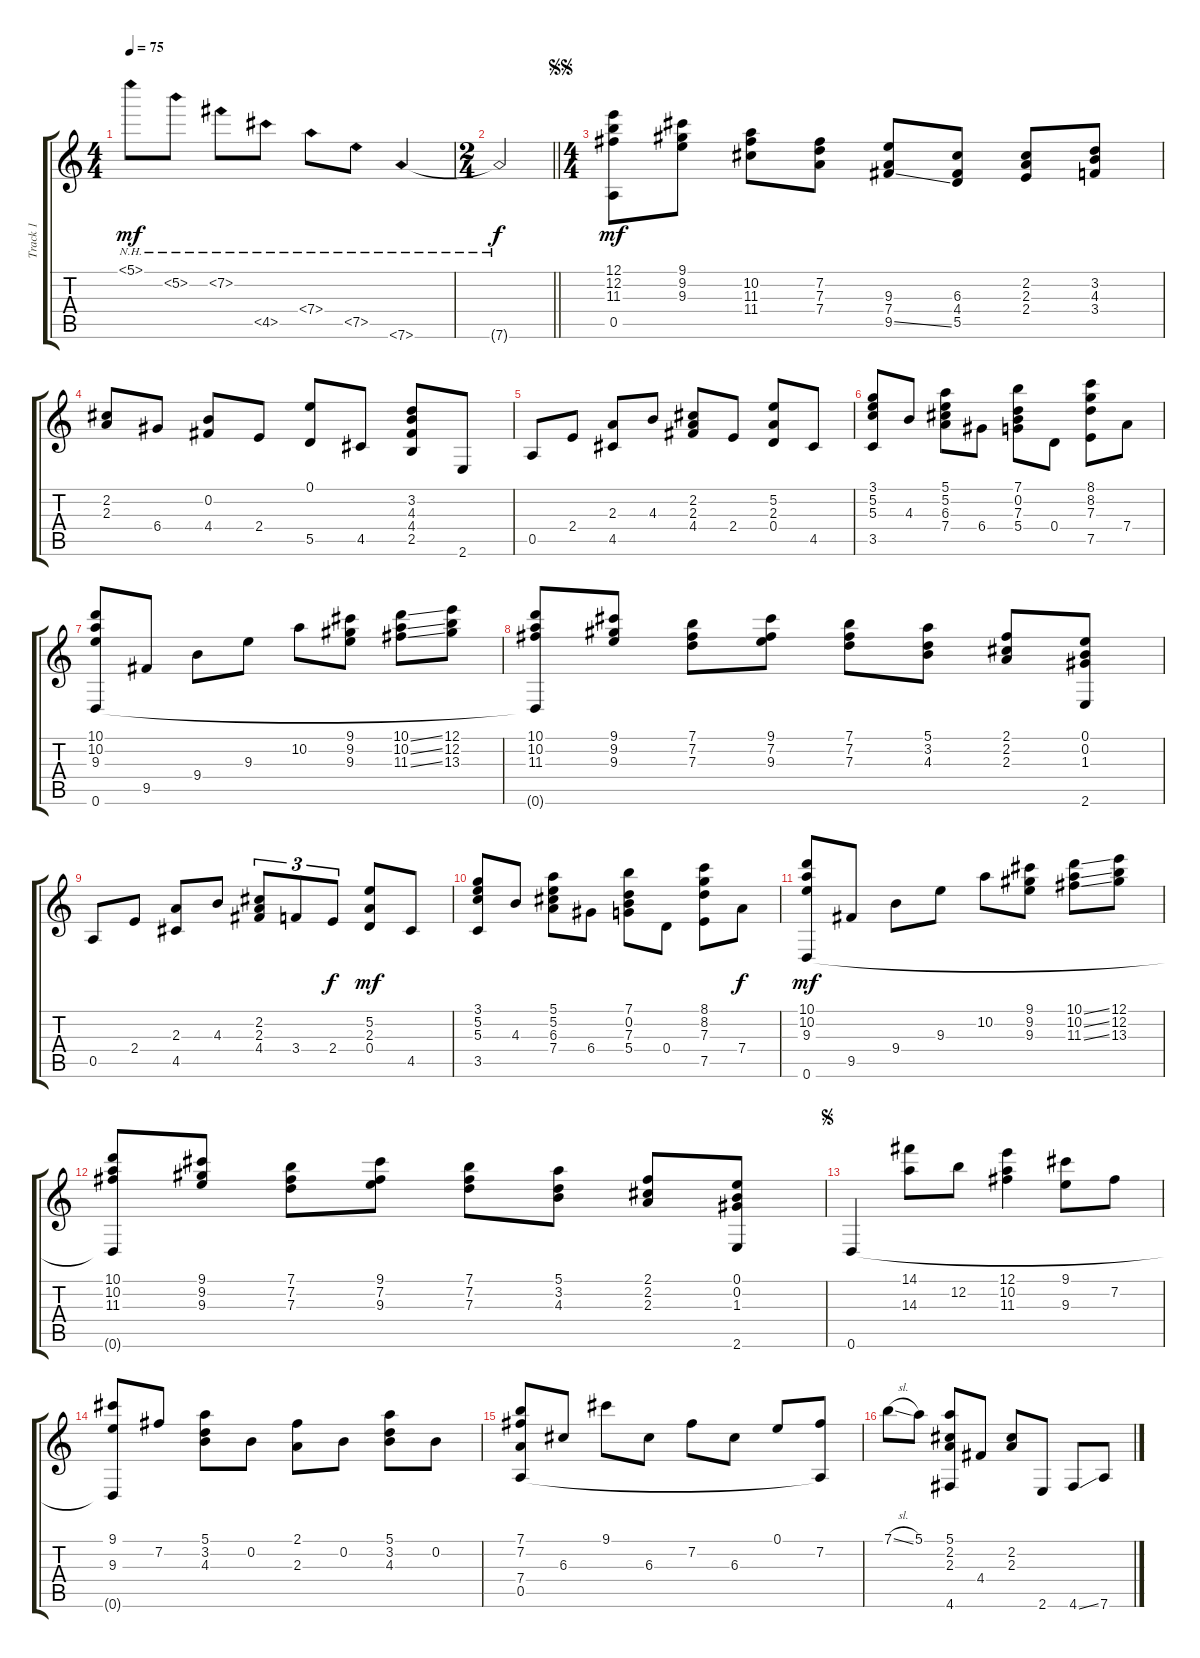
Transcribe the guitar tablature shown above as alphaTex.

\track ("Track 1" "Track 1") {instrument acousticguitarsteel}
\staff {score tabs}
\tuning (E4 B3 G3 D3 A2 D2) {hide}
\ts (4 4)
\tempo 75
\clef g2
\ks c
5.1{nh}.8{dy mf instrument acousticguitarsteel} 5.2{nh}.8 7.2{nh}.8 4.5{nh}.8 7.4{nh}.8 7.5{nh}.8 7.6{nh}.4 |
\ts (2 4)
\barLineRight lightlight
7.6{nh t}.2{dy f} |
\ts (4 4)
\jump segnosegno
(12.1 12.2 11.3 0.5).8{dy mf} (9.1 9.2 9.3).8 (10.2 11.3 11.4).8 (7.2 7.3 7.4).8 (9.3 7.4 9.5{ss}).8 (6.3 4.4 5.5).8 (2.2 2.3 2.4).8 (3.2 4.3 3.4).8 |
(2.2 2.3).8 6.4.8 (0.2 4.4).8 2.4.8 (0.1 5.5).8 4.5.8 (3.2 4.3 4.4 2.5).8 2.6.8 |
0.5.8 2.4.8 (2.3 4.5).8 4.3.8 (2.2 2.3 4.4).8 2.4.8 (5.2 2.3 0.4).8 4.5.8 |
(3.1 5.2 5.3 3.5).8 4.3.8 (5.1 5.2 6.3 7.4).8 6.4.8 (7.1 0.2 7.3 5.4).8 0.4.8 (8.1 8.2 7.3 7.5).8 7.4.8 |
(10.1 10.2 9.3 0.6).8 9.5.8 9.4.8 9.3.8 10.2.8 (9.1 9.2 9.3).8 (10.1{ss} 10.2{ss} 11.3{ss}).8 (12.1 12.2 13.3).8 |
(10.1 10.2 11.3 0.6{t}).8 (9.1 9.2 9.3).8 (7.1 7.2 7.3).8 (9.1 7.2 9.3).8 (7.1 7.2 7.3).8 (5.1 3.2 4.3).8 (2.1 2.2 2.3).8 (0.1 0.2 1.3 2.6).8 |
0.5.8 2.4.8 (2.3 4.5).8 4.3.8 (2.2 2.3 4.4).8{tu (3 2)} 3.4.8{tu (3 2)} 2.4.8{tu (3 2) dy f} (5.2 2.3 0.4).8{dy mf} 4.5.8 |
(3.1 5.2 5.3 3.5).8 4.3.8 (5.1 5.2 6.3 7.4).8 6.4.8 (7.1 0.2 7.3 5.4).8 0.4.8 (8.1 8.2 7.3 7.5).8 7.4.8{dy f} |
(10.1 10.2 9.3 0.6).8{dy mf} 9.5.8 9.4.8 9.3.8 10.2.8 (9.1 9.2 9.3).8 (10.1{ss} 10.2{ss} 11.3{ss}).8 (12.1 12.2 13.3).8 |
(10.1 10.2 11.3 0.6{t}).8 (9.1 9.2 9.3).8 (7.1 7.2 7.3).8 (9.1 7.2 9.3).8 (7.1 7.2 7.3).8 (5.1 3.2 4.3).8 (2.1 2.2 2.3).8 (0.1 0.2 1.3 2.6).8 |
\jump segno
0.6.4 (14.1 14.3).8 12.2.8 (12.1 10.2 11.3).4 (9.1 9.3).8 7.2.8 |
(9.1 9.3 0.6{t}).8 7.2.8 (5.1 3.2 4.3).8 0.2.8 (2.1 2.3).8 0.2.8 (5.1 3.2 4.3).8 0.2.8 |
(7.1 7.2 7.4 0.5).8 6.3.8 9.1.8 6.3.8 7.2.8 6.3.8 0.1.8 (7.2 0.5{t}).8 |
7.1{sl}.8 5.1.8 (5.1 2.2 2.3 4.6).8 4.4.8 (2.2 2.3).8 2.6.8 4.6{ss}.8 7.6.8
